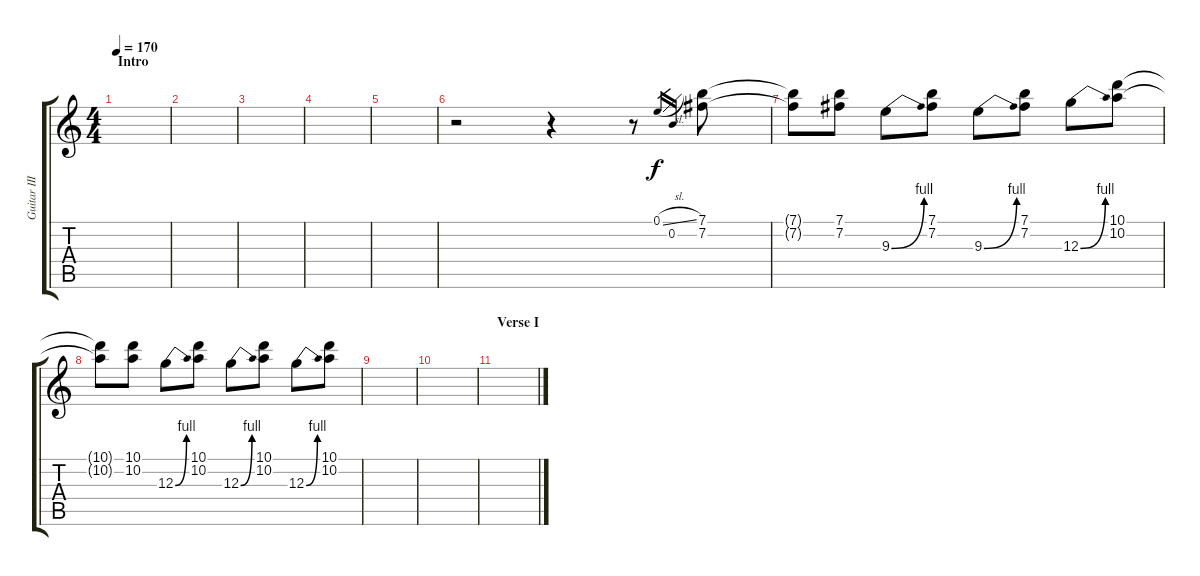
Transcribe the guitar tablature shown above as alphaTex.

\track ("Guitar III (Slash)" "Guitar III") {instrument distortionguitar}
\staff {score tabs}
\tuning (E4 B3 G3 D3 A2 E2) {hide}
\ts (4 4)
\section ("" "Intro")
\tempo 170
\clef g2
\ks c
|
|
|
|
|
r.2 r.4 r.8 0.1{sl}.16{gr} 0.2.16{gr} (7.1 7.2).8 |
(7.1{t} 7.2{t}).8 (7.1 7.2).8 9.3{be (bend 0 0 60 4)}.8 (7.1 7.2).8 9.3{be (bend 0 0 60 4)}.8 (7.1 7.2).8 12.3{be (bend 0 0 60 4)}.8 (10.1 10.2).8 |
(10.1{t} 10.2{t}).8 (10.1 10.2).8 12.3{be (bend 0 0 60 4)}.8 (10.1 10.2).8 12.3{be (bend 0 0 60 4)}.8 (10.1 10.2).8 12.3{be (bend 0 0 60 4)}.8 (10.1 10.2).8 |
|
|
\section ("" "Verse I")
